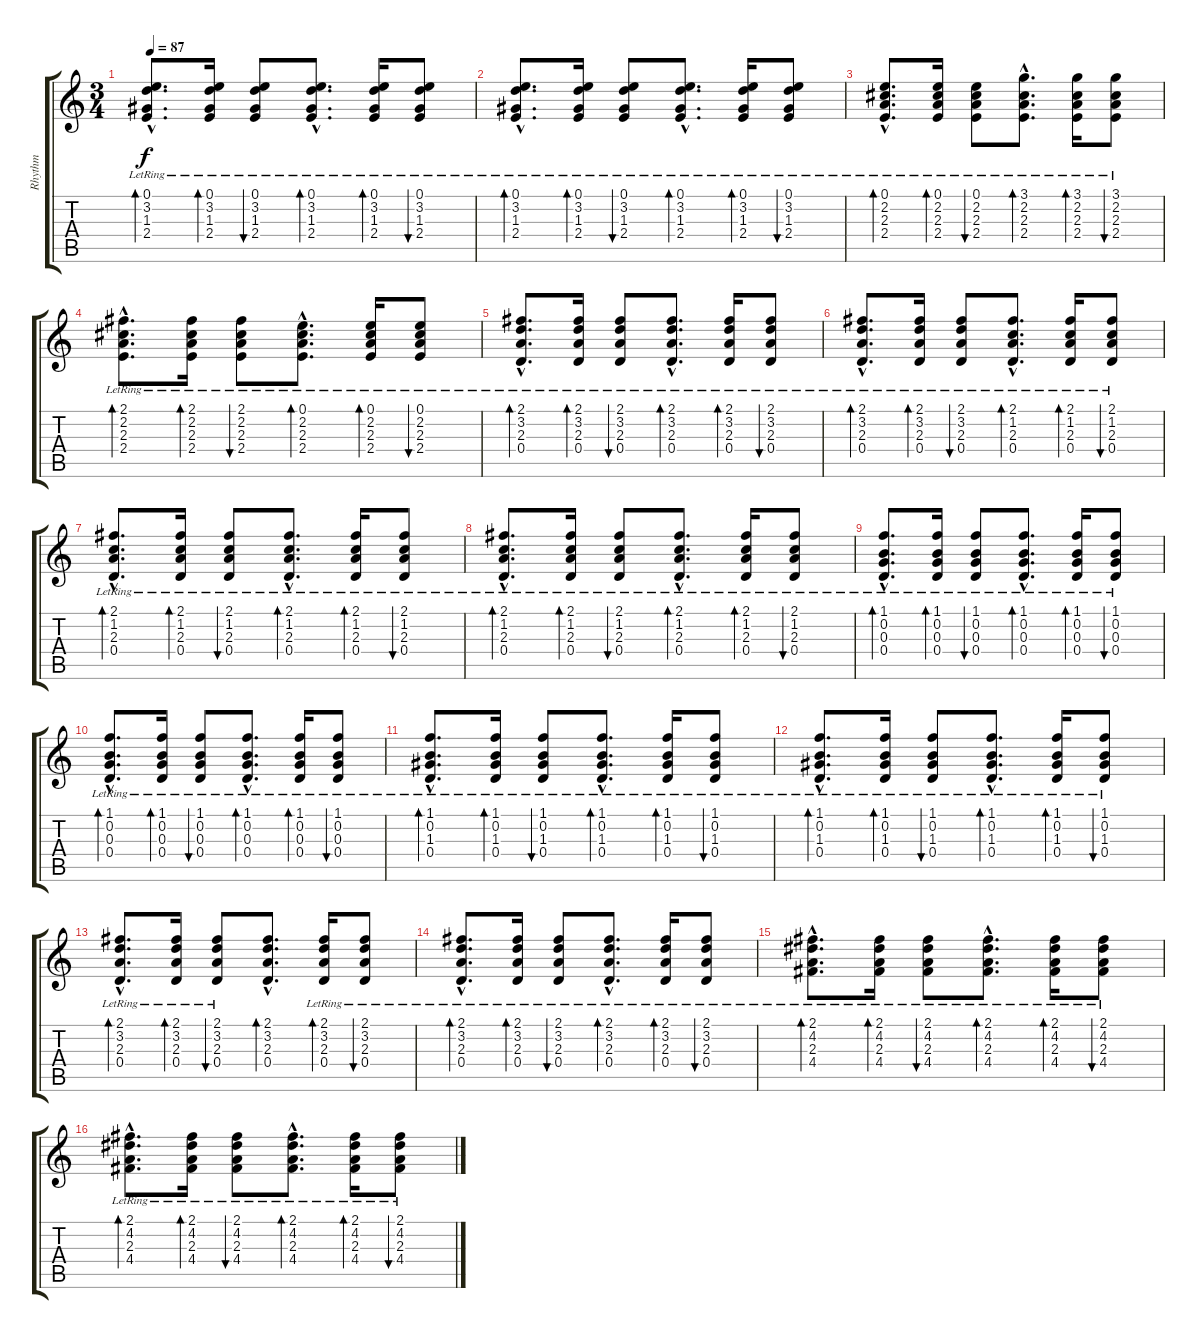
\track ("Rhythm" "Rhythm") {instrument electricguitarjazz}
\staff {score tabs}
\tuning (E4 B3 G3 D3 A2 E2) {hide}
\ts (3 4)
\tempo 87
\clef g2
\ks c
(0.1{lr} 3.2{hac lr} 1.3{hac lr} 2.4{hac lr}).8{d bd 60 dy f} (0.1{lr} 3.2{lr} 1.3{lr} 2.4{lr}).16{bd 60} (0.1{lr} 3.2{lr} 1.3{lr} 2.4{lr}).8{bu 60} (0.1{hac lr} 3.2{hac lr} 1.3{hac lr} 2.4{hac lr}).8{d bd 60} (0.1{lr} 3.2{lr} 1.3{lr} 2.4{lr}).16{bd 60} (0.1{lr} 3.2{lr} 1.3{lr} 2.4{lr}).8{bu 60} |
(0.1{lr} 3.2{hac lr} 1.3{hac lr} 2.4{hac lr}).8{d bd 60} (0.1{lr} 3.2{lr} 1.3{lr} 2.4{lr}).16{bd 60} (0.1{lr} 3.2{lr} 1.3{lr} 2.4{lr}).8{bu 60} (0.1{hac lr} 3.2{hac lr} 1.3{hac lr} 2.4{hac lr}).8{d bd 60} (0.1{lr} 3.2{lr} 1.3{lr} 2.4{lr}).16{bd 60} (0.1{lr} 3.2{lr} 1.3{lr} 2.4{lr}).8{bu 60} |
(0.1{lr} 2.2{hac lr} 2.3{hac lr} 2.4{hac lr}).8{d bd 60} (0.1{lr} 2.2{lr} 2.3{lr} 2.4{lr}).16{bd 60} (0.1{lr} 2.2{lr} 2.3{lr} 2.4{lr}).8{bu 60} (3.1{hac lr} 2.2{hac lr} 2.3{hac lr} 2.4{hac lr}).8{d bd 60} (3.1{lr} 2.2{lr} 2.3{lr} 2.4{lr}).16{bd 60} (3.1{lr} 2.2{lr} 2.3{lr} 2.4{lr}).8{bu 60} |
(2.1{lr} 2.2{hac lr} 2.3{hac lr} 2.4{hac lr}).8{d bd 60} (2.1{lr} 2.2{lr} 2.3{lr} 2.4{lr}).16{bd 60} (2.1{lr} 2.2{lr} 2.3{lr} 2.4{lr}).8{bu 60} (0.1{hac lr} 2.2{hac lr} 2.3{hac lr} 2.4{hac lr}).8{d bd 60} (0.1{lr} 2.2{lr} 2.3{lr} 2.4{lr}).16{bd 60} (0.1{lr} 2.2{lr} 2.3{lr} 2.4{lr}).8{bu 60} |
(2.1{lr} 3.2{hac lr} 2.3{hac lr} 0.4{hac lr}).8{d bd 60} (2.1{lr} 3.2{lr} 2.3 0.4{lr}).16{bd 60} (2.1{lr} 3.2{lr} 2.3{lr} 0.4{lr}).8{bu 60} (2.1{hac lr} 3.2{hac lr} 2.3{hac lr} 0.4{hac lr}).8{d bd 60} (2.1{lr} 3.2{lr} 2.3{lr} 0.4{lr}).16{bd 60} (2.1{lr} 3.2{lr} 2.3{lr} 0.4{lr}).8{bu 60} |
(2.1{lr} 3.2{hac lr} 2.3{hac lr} 0.4{hac}).8{d bd 60} (2.1{lr} 3.2{lr} 2.3{lr} 0.4).16{bd 60} (2.1{lr} 3.2{lr} 2.3{lr} 0.4).8{bu 60} (2.1{hac lr} 1.2{hac lr} 2.3{hac lr} 0.4{hac}).8{d bd 60} (2.1{lr} 1.2{lr} 2.3{lr} 0.4).16{bd 60} (2.1{lr} 1.2{lr} 2.3{lr} 0.4).8{bu 60} |
(2.1{lr} 1.2{hac lr} 2.3{hac lr} 0.4{hac}).8{d bd 60} (2.1{lr} 1.2{lr} 2.3{lr} 0.4).16{bd 60} (2.1{lr} 1.2{lr} 2.3{lr} 0.4).8{bu 60} (2.1{hac lr} 1.2{hac lr} 2.3{hac lr} 0.4{hac}).8{d bd 60} (2.1{lr} 1.2{lr} 2.3{lr} 0.4).16{bd 60} (2.1{lr} 1.2{lr} 2.3{lr} 0.4).8{bu 60} |
(2.1{lr} 1.2{hac lr} 2.3{hac lr} 0.4{hac}).8{d bd 60} (2.1{lr} 1.2{lr} 2.3{lr} 0.4).16{bd 60} (2.1{lr} 1.2{lr} 2.3{lr} 0.4).8{bu 60} (2.1{hac lr} 1.2{hac lr} 2.3{hac lr} 0.4{hac}).8{d bd 60} (2.1{lr} 1.2{lr} 2.3{lr} 0.4).16{bd 60} (2.1{lr} 1.2{lr} 2.3{lr} 0.4).8{bu 60} |
(1.1{lr} 0.2{hac lr} 0.3{hac lr} 0.4{hac}).8{d bd 60} (1.1{lr} 0.2{lr} 0.3{lr} 0.4).16{bd 60} (1.1{lr} 0.2{lr} 0.3{lr} 0.4).8{bu 60} (1.1{hac lr} 0.2{hac lr} 0.3{hac lr} 0.4{hac}).8{d bd 60} (1.1{lr} 0.2{lr} 0.3{lr} 0.4).16{bd 60} (1.1{lr} 0.2{lr} 0.3{lr} 0.4).8{bu 60} |
(1.1{lr} 0.2{hac lr} 0.3{hac lr} 0.4{hac}).8{d bd 60} (1.1{lr} 0.2{lr} 0.3{lr} 0.4).16{bd 60} (1.1{lr} 0.2{lr} 0.3{lr} 0.4).8{bu 60} (1.1{hac lr} 0.2{hac lr} 0.3{hac lr} 0.4{hac}).8{d bd 60} (1.1{lr} 0.2{lr} 0.3{lr} 0.4).16{bd 60} (1.1{lr} 0.2{lr} 0.3{lr} 0.4).8{bu 60} |
(1.1{lr} 0.2{hac lr} 1.3{hac lr} 0.4{hac lr}).8{d bd 60} (1.1{lr} 0.2{lr} 1.3{lr} 0.4{lr}).16{bd 60} (1.1{lr} 0.2{lr} 1.3{lr} 0.4{lr}).8{bu 60} (1.1{hac lr} 0.2{hac lr} 1.3{hac lr} 0.4{hac lr}).8{d bd 60} (1.1{lr} 0.2{lr} 1.3{lr} 0.4{lr}).16{bd 60} (1.1{lr} 0.2{lr} 1.3{lr} 0.4{lr}).8{bu 60} |
(1.1{lr} 0.2{hac lr} 1.3{hac lr} 0.4{hac lr}).8{d bd 60} (1.1{lr} 0.2{lr} 1.3{lr} 0.4{lr}).16{bd 60} (1.1{lr} 0.2{lr} 1.3{lr} 0.4{lr}).8{bu 60} (1.1{hac lr} 0.2{hac lr} 1.3{hac lr} 0.4{hac lr}).8{d bd 60} (1.1{lr} 0.2{lr} 1.3{lr} 0.4{lr}).16{bd 60} (1.1{lr} 0.2{lr} 1.3{lr} 0.4{lr}).8{bu 60} |
(2.1{lr} 3.2{hac lr} 2.3{hac lr} 0.4{hac}).8{d bd 60} (2.1{lr} 3.2{lr} 2.3{lr} 0.4).16{bd 60} (2.1{lr} 3.2{lr} 2.3{lr} 0.4).8{bu 60} (2.1{hac} 3.2{hac} 2.3{hac} 0.4{hac}).8{d bd 60} (2.1{lr} 3.2{lr} 2.3{lr} 0.4).16{bd 60} (2.1{lr} 3.2{lr} 2.3{lr} 0.4).8{bu 60} |
(2.1{lr} 3.2{hac lr} 2.3{hac lr} 0.4{hac}).8{d bd 60} (2.1{lr} 3.2{lr} 2.3{lr} 0.4).16{bd 60} (2.1{lr} 3.2{lr} 2.3{lr} 0.4).8{bu 60} (2.1{hac lr} 3.2{hac lr} 2.3{hac lr} 0.4{hac}).8{d bd 60} (2.1{lr} 3.2{lr} 2.3{lr} 0.4).16{bd 60} (2.1{lr} 3.2{lr} 2.3{lr} 0.4).8{bu 60} |
(2.1{lr} 4.2{hac lr} 2.3{hac lr} 4.4{hac}).8{d bd 60} (2.1{lr} 4.2{lr} 2.3{lr} 4.4).16{bd 60} (2.1 4.2{lr} 2.3{lr} 4.4).8{bu 60} (2.1{hac lr} 4.2{hac lr} 2.3{hac lr} 4.4{hac lr}).8{d bd 60} (2.1{lr} 4.2{lr} 2.3{lr} 4.4{lr}).16{bd 60} (2.1{lr} 4.2{lr} 2.3{lr} 4.4{lr}).8{bu 60} |
(2.1{lr} 4.2{hac lr} 2.3{hac lr} 4.4{hac lr}).8{d bd 60} (2.1{lr} 4.2{lr} 2.3{lr} 4.4{lr}).16{bd 60} (2.1{lr} 4.2{lr} 2.3{lr} 4.4{lr}).8{bu 60} (2.1{hac lr} 4.2{hac lr} 2.3{hac lr} 4.4{hac lr}).8{d bd 60} (2.1{lr} 4.2{lr} 2.3{lr} 4.4{lr}).16{bd 60} (2.1{lr} 4.2{lr} 2.3{lr} 4.4{lr}).8{bu 60}
